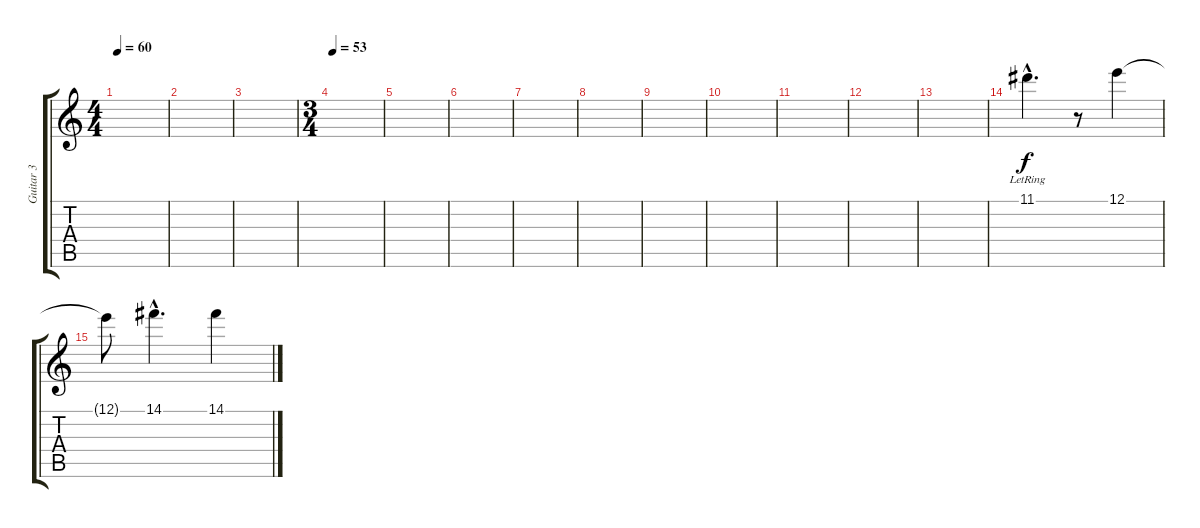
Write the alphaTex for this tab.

\track ("Guitar 3" "Guitar 3") {instrument electricguitarjazz}
\staff {score tabs}
\tuning (E4 B3 G3 D3 A2 E2) {hide}
\ts (4 4)
\tempo 60
\tempo 108
\tempo 60
\clef g2
\ks c
|
|
|
\ts (3 4)
\tempo 53
|
|
|
|
|
|
|
|
|
|
11.1{hac lr}.4{d} r.8 12.1.4 |
12.1{t}.8 14.1{hac}.4{d} 14.1.4
